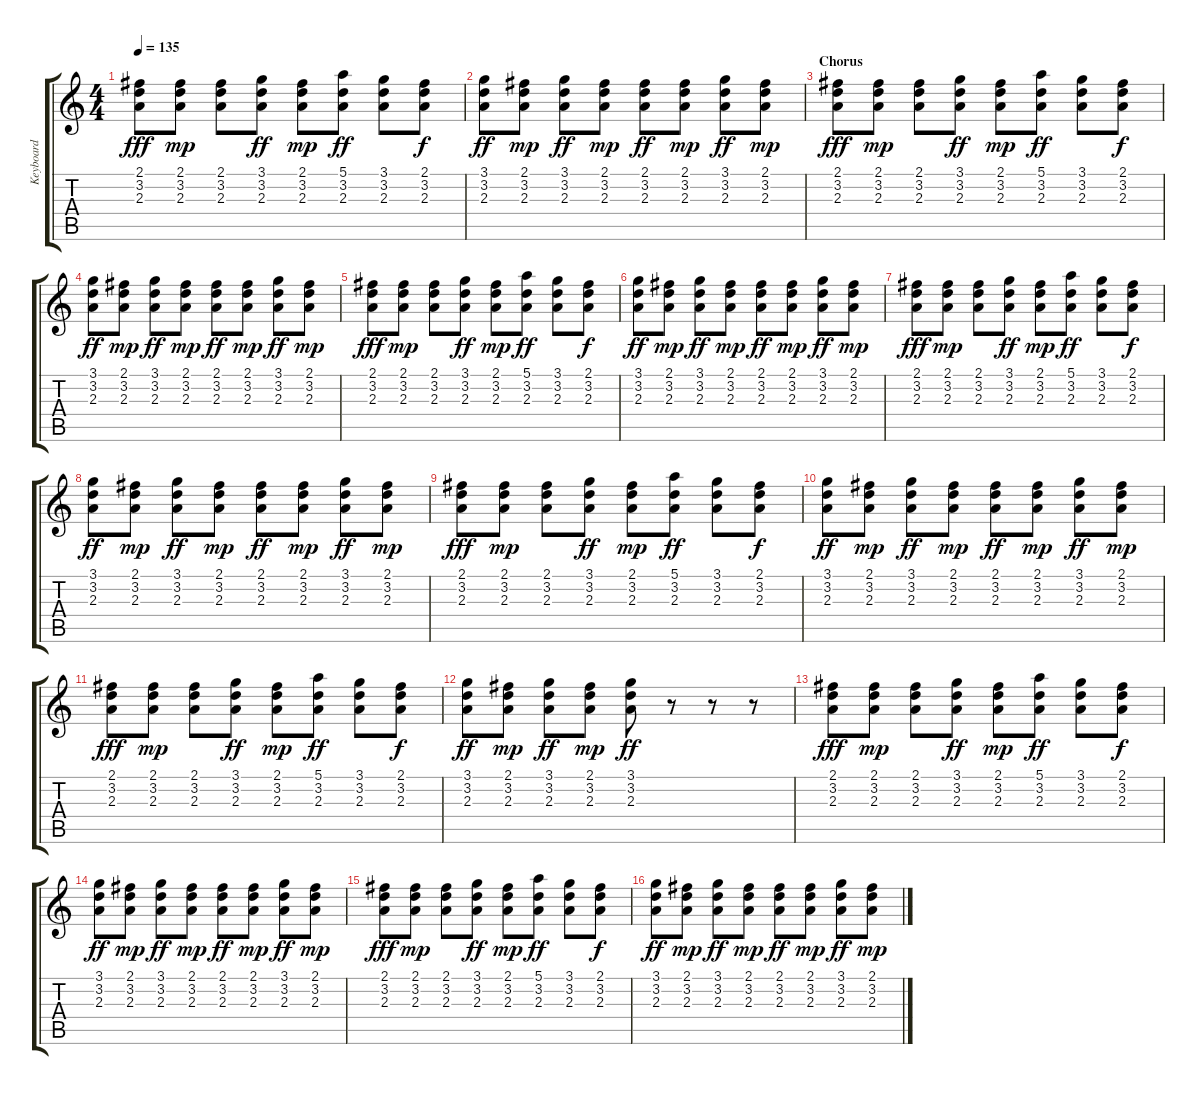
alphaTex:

\track ("Keyboard" "Keyboard") {instrument electricguitarclean}
\staff {score tabs}
\tuning (E4 B3 G3 D3 A2 E2) {hide}
\ts (4 4)
\tempo 135
\clef g2
\ks c
(2.1 3.2 2.3).8{dy fff} (2.1 3.2 2.3).8{dy mp} (2.1 3.2 2.3).8 (3.1 3.2 2.3).8{dy ff} (2.1 3.2 2.3).8{dy mp} (5.1 3.2 2.3).8{dy ff} (3.1 3.2 2.3).8 (2.1 3.2 2.3).8{dy f} |
(3.1 3.2 2.3).8{dy ff} (2.1 3.2 2.3).8{dy mp} (3.1 3.2 2.3).8{dy ff} (2.1 3.2 2.3).8{dy mp} (2.1 3.2 2.3).8{dy ff} (2.1 3.2 2.3).8{dy mp} (3.1 3.2 2.3).8{dy ff} (2.1 3.2 2.3).8{dy mp} |
\section ("" "Chorus")
(2.1 3.2 2.3).8{dy fff} (2.1 3.2 2.3).8{dy mp} (2.1 3.2 2.3).8 (3.1 3.2 2.3).8{dy ff} (2.1 3.2 2.3).8{dy mp} (5.1 3.2 2.3).8{dy ff} (3.1 3.2 2.3).8 (2.1 3.2 2.3).8{dy f} |
(3.1 3.2 2.3).8{dy ff} (2.1 3.2 2.3).8{dy mp} (3.1 3.2 2.3).8{dy ff} (2.1 3.2 2.3).8{dy mp} (2.1 3.2 2.3).8{dy ff} (2.1 3.2 2.3).8{dy mp} (3.1 3.2 2.3).8{dy ff} (2.1 3.2 2.3).8{dy mp} |
(2.1 3.2 2.3).8{dy fff} (2.1 3.2 2.3).8{dy mp} (2.1 3.2 2.3).8 (3.1 3.2 2.3).8{dy ff} (2.1 3.2 2.3).8{dy mp} (5.1 3.2 2.3).8{dy ff} (3.1 3.2 2.3).8 (2.1 3.2 2.3).8{dy f} |
(3.1 3.2 2.3).8{dy ff} (2.1 3.2 2.3).8{dy mp} (3.1 3.2 2.3).8{dy ff} (2.1 3.2 2.3).8{dy mp} (2.1 3.2 2.3).8{dy ff} (2.1 3.2 2.3).8{dy mp} (3.1 3.2 2.3).8{dy ff} (2.1 3.2 2.3).8{dy mp} |
(2.1 3.2 2.3).8{dy fff} (2.1 3.2 2.3).8{dy mp} (2.1 3.2 2.3).8 (3.1 3.2 2.3).8{dy ff} (2.1 3.2 2.3).8{dy mp} (5.1 3.2 2.3).8{dy ff} (3.1 3.2 2.3).8 (2.1 3.2 2.3).8{dy f} |
(3.1 3.2 2.3).8{dy ff} (2.1 3.2 2.3).8{dy mp} (3.1 3.2 2.3).8{dy ff} (2.1 3.2 2.3).8{dy mp} (2.1 3.2 2.3).8{dy ff} (2.1 3.2 2.3).8{dy mp} (3.1 3.2 2.3).8{dy ff} (2.1 3.2 2.3).8{dy mp} |
(2.1 3.2 2.3).8{dy fff} (2.1 3.2 2.3).8{dy mp} (2.1 3.2 2.3).8 (3.1 3.2 2.3).8{dy ff} (2.1 3.2 2.3).8{dy mp} (5.1 3.2 2.3).8{dy ff} (3.1 3.2 2.3).8 (2.1 3.2 2.3).8{dy f} |
(3.1 3.2 2.3).8{dy ff} (2.1 3.2 2.3).8{dy mp} (3.1 3.2 2.3).8{dy ff} (2.1 3.2 2.3).8{dy mp} (2.1 3.2 2.3).8{dy ff} (2.1 3.2 2.3).8{dy mp} (3.1 3.2 2.3).8{dy ff} (2.1 3.2 2.3).8{dy mp} |
(2.1 3.2 2.3).8{dy fff} (2.1 3.2 2.3).8{dy mp} (2.1 3.2 2.3).8 (3.1 3.2 2.3).8{dy ff} (2.1 3.2 2.3).8{dy mp} (5.1 3.2 2.3).8{dy ff} (3.1 3.2 2.3).8 (2.1 3.2 2.3).8{dy f} |
(3.1 3.2 2.3).8{dy ff} (2.1 3.2 2.3).8{dy mp} (3.1 3.2 2.3).8{dy ff} (2.1 3.2 2.3).8{dy mp} (3.1 3.2 2.3).8{dy ff} r.8 r.8 r.8 |
(2.1 3.2 2.3).8{dy fff} (2.1 3.2 2.3).8{dy mp} (2.1 3.2 2.3).8 (3.1 3.2 2.3).8{dy ff} (2.1 3.2 2.3).8{dy mp} (5.1 3.2 2.3).8{dy ff} (3.1 3.2 2.3).8 (2.1 3.2 2.3).8{dy f} |
(3.1 3.2 2.3).8{dy ff} (2.1 3.2 2.3).8{dy mp} (3.1 3.2 2.3).8{dy ff} (2.1 3.2 2.3).8{dy mp} (2.1 3.2 2.3).8{dy ff} (2.1 3.2 2.3).8{dy mp} (3.1 3.2 2.3).8{dy ff} (2.1 3.2 2.3).8{dy mp} |
(2.1 3.2 2.3).8{dy fff} (2.1 3.2 2.3).8{dy mp} (2.1 3.2 2.3).8 (3.1 3.2 2.3).8{dy ff} (2.1 3.2 2.3).8{dy mp} (5.1 3.2 2.3).8{dy ff} (3.1 3.2 2.3).8 (2.1 3.2 2.3).8{dy f} |
(3.1 3.2 2.3).8{dy ff} (2.1 3.2 2.3).8{dy mp} (3.1 3.2 2.3).8{dy ff} (2.1 3.2 2.3).8{dy mp} (2.1 3.2 2.3).8{dy ff} (2.1 3.2 2.3).8{dy mp} (3.1 3.2 2.3).8{dy ff} (2.1 3.2 2.3).8{dy mp}
